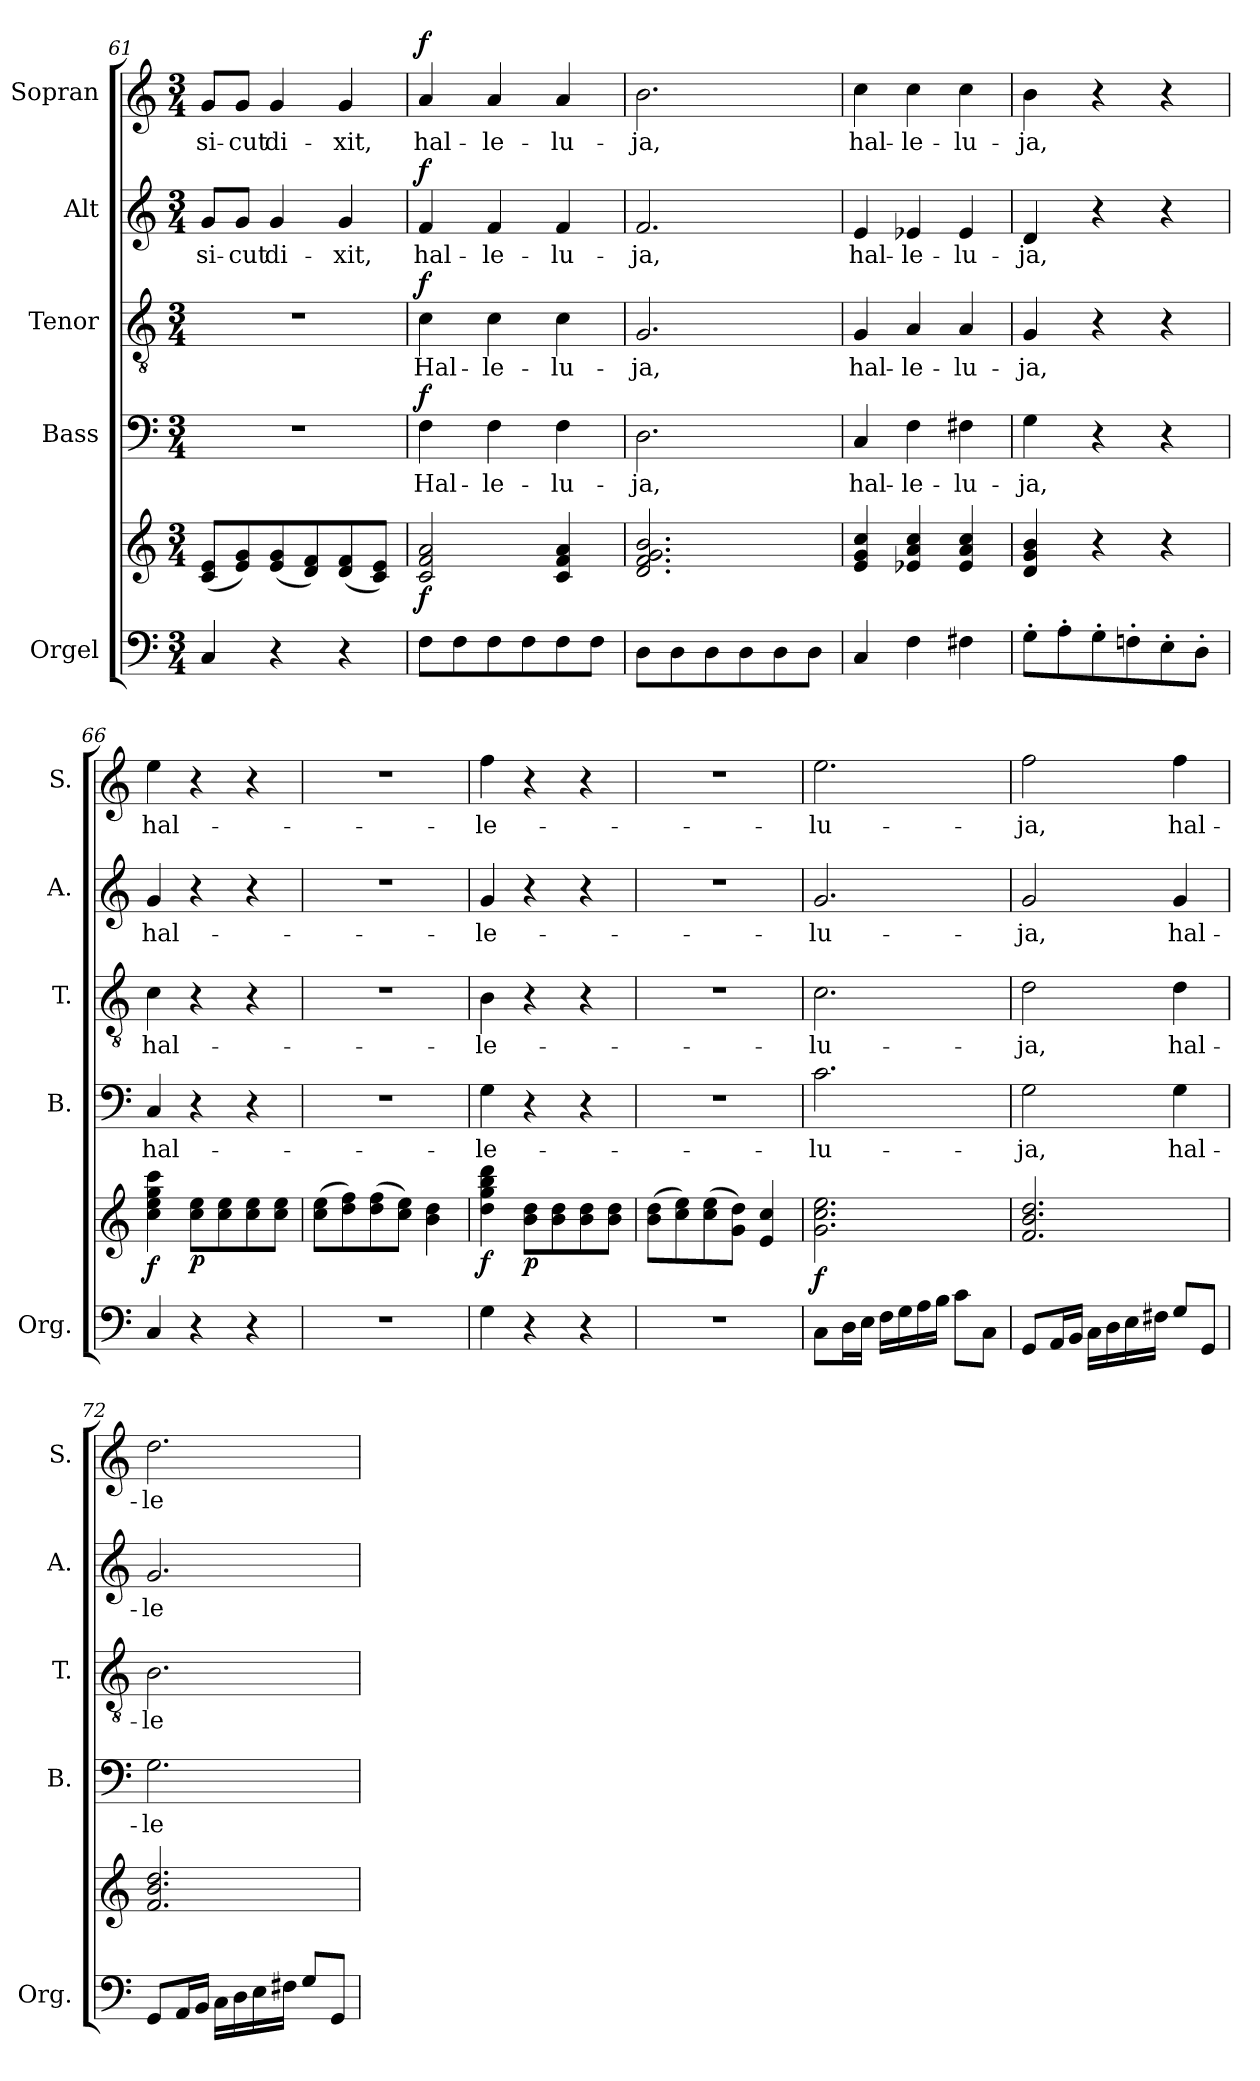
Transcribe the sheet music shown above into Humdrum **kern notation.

**kern	**kern	**dynam	**kern	**text	**dynam	**kern	**text	**dynam	**kern	**text	**dynam	**kern	**text	**dynam
*part5	*part5	*part5	*part4	*part4	*part4	*part3	*part3	*part3	*part2	*part2	*part2	*part1	*part1	*part1
*staff6	*staff5	*staff5/6	*staff4	*staff4	*staff4	*staff3	*staff3	*staff3	*staff2	*staff2	*staff2	*staff1	*staff1	*staff1
*I"Orgel	*	*	*I"Bass	*	*	*I"Tenor	*	*	*I"Alt	*	*	*I"Sopran	*	*
*I'Org.	*	*	*I'B.	*	*	*I'T.	*	*	*I'A.	*	*	*I'S.	*	*
*clefF4	*clefG2	*	*clefF4	*	*	*clefGv2	*	*	*clefG2	*	*	*clefG2	*	*
*k[]	*k[]	*	*k[]	*	*	*k[]	*	*	*k[]	*	*	*k[]	*	*
*C:	*C:	*	*C:	*	*	*C:	*	*	*C:	*	*	*C:	*	*
*M3/4	*M3/4	*	*M3/4	*	*	*M3/4	*	*	*M3/4	*	*	*M3/4	*	*
=61	=61	=61	=61	=61	=61	=61	=61	=61	=61	=61	=61	=61	=61	=61
!	!	!	!	!	!	!	!	!	!	!LO:LY:b	!	!	!LO:LY:b	!
4C/	(<8c/ 8e/L	.	2.r	.	.	2.r	.	.	8g/L	si-	.	8g/L	si-	.
!	!	!	!	!	!	!	!	!	!	!LO:LY:b	!	!	!LO:LY:b	!
.	8e/ 8g/)	.	.	.	.	.	.	.	8g/J	-cut	.	8g/J	-cut	.
!	!	!	!	!	!	!	!	!	!	!LO:LY:b	!	!	!LO:LY:b	!
4r	(<8e/ 8g/	.	.	.	.	.	.	.	4g/	di-	.	4g/	di-	.
.	8d/ 8f/)	.	.	.	.	.	.	.	.	.	.	.	.	.
!	!	!	!	!	!	!	!	!	!	!LO:LY:b	!	!	!LO:LY:b	!
4r	(<8d/ 8f/	.	.	.	.	.	.	.	4g/	-xit,	.	4g/	-xit,	.
.	8c/ 8e/J)	.	.	.	.	.	.	.	.	.	.	.	.	.
!!LO:LB:g=z
=62	=62	=62	=62	=62	=62	=62	=62	=62	=62	=62	=62	=62	=62	=62
!	!	!LO:DY:b	!	!LO:LY:b	!LO:DY:a	!	!LO:LY:b	!LO:DY:a	!	!LO:LY:b	!LO:DY:a	!	!LO:LY:b	!LO:DY:a
8F\L	2c/ 2f/ 2a/	f	4F\	Hal-	f	4c\	Hal-	f	4f/	hal-	f	4a/	hal-	f
8F\	.	.	.	.	.	.	.	.	.	.	.	.	.	.
!	!	!	!	!LO:LY:b	!	!	!LO:LY:b	!	!	!LO:LY:b	!	!	!LO:LY:b	!
8F\	.	.	4F\	-le-	.	4c\	-le-	.	4f/	-le-	.	4a/	-le-	.
8F\	.	.	.	.	.	.	.	.	.	.	.	.	.	.
!	!	!	!	!LO:LY:b	!	!	!LO:LY:b	!	!	!LO:LY:b	!	!	!LO:LY:b	!
8F\	4c/ 4f/ 4a/	.	4F\	-lu-	.	4c\	-lu-	.	4f/	-lu-	.	4a/	-lu-	.
8F\J	.	.	.	.	.	.	.	.	.	.	.	.	.	.
=63	=63	=63	=63	=63	=63	=63	=63	=63	=63	=63	=63	=63	=63	=63
!	!	!	!	!LO:LY:b	!	!	!LO:LY:b	!	!	!LO:LY:b	!	!	!LO:LY:b	!
8D\L	2.d/ 2.f/ 2.g/ 2.b/	.	2.D\	-ja,	.	2.G/	-ja,	.	2.f/	-ja,	.	2.b\	-ja,	.
8D\	.	.	.	.	.	.	.	.	.	.	.	.	.	.
8D\	.	.	.	.	.	.	.	.	.	.	.	.	.	.
8D\	.	.	.	.	.	.	.	.	.	.	.	.	.	.
8D\	.	.	.	.	.	.	.	.	.	.	.	.	.	.
8D\J	.	.	.	.	.	.	.	.	.	.	.	.	.	.
=64	=64	=64	=64	=64	=64	=64	=64	=64	=64	=64	=64	=64	=64	=64
!	!	!	!	!LO:LY:b	!	!	!LO:LY:b	!	!	!LO:LY:b	!	!	!LO:LY:b	!
4C/	4e/ 4g/ 4cc/	.	4C/	hal-	.	4G/	hal-	.	4e/	hal-	.	4cc\	hal-	.
!	!	!	!	!LO:LY:b	!	!	!LO:LY:b	!	!	!LO:LY:b	!	!	!LO:LY:b	!
4F\	4e-X/ 4a/ 4cc/	.	4F\	-le-	.	4A/	-le-	.	4e-X/	-le-	.	4cc\	-le-	.
!	!	!	!	!LO:LY:b	!	!	!LO:LY:b	!	!	!LO:LY:b	!	!	!LO:LY:b	!
4F#X\	4e-/ 4a/ 4cc/	.	4F#X\	-lu-	.	4A/	-lu-	.	4e-/	-lu-	.	4cc\	-lu-	.
=65	=65	=65	=65	=65	=65	=65	=65	=65	=65	=65	=65	=65	=65	=65
!	!	!	!	!LO:LY:b	!	!	!LO:LY:b	!	!	!LO:LY:b	!	!	!LO:LY:b	!
8G'>\L	4d/ 4g/ 4b/	.	4G\	-ja,	.	4G/	-ja,	.	4d/	-ja,	.	4b\	-ja,	.
8A'>\	.	.	.	.	.	.	.	.	.	.	.	.	.	.
8G'>\	4r	.	4r	.	.	4r	.	.	4r	.	.	4r	.	.
8Fn'>\	.	.	.	.	.	.	.	.	.	.	.	.	.	.
8E'>\	4r	.	4r	.	.	4r	.	.	4r	.	.	4r	.	.
8D'>\J	.	.	.	.	.	.	.	.	.	.	.	.	.	.
=66	=66	=66	=66	=66	=66	=66	=66	=66	=66	=66	=66	=66	=66	=66
!	!	!LO:DY:b	!	!LO:LY:b	!	!	!LO:LY:b	!	!	!LO:LY:b	!	!	!LO:LY:b	!
4C/	4cc\ 4ee\ 4gg\ 4ccc\	f	4C/	hal-	.	4c\	hal-	.	4g/	hal-	.	4ee\	hal-	.
!	!	!LO:DY:b	!	!	!	!	!	!	!	!	!	!	!	!
4r	8cc\ 8ee\L	p	4r	.	.	4r	.	.	4r	.	.	4r	.	.
.	8cc\ 8ee\	.	.	.	.	.	.	.	.	.	.	.	.	.
4r	8cc\ 8ee\	.	4r	.	.	4r	.	.	4r	.	.	4r	.	.
.	8cc\ 8ee\J	.	.	.	.	.	.	.	.	.	.	.	.	.
=67	=67	=67	=67	=67	=67	=67	=67	=67	=67	=67	=67	=67	=67	=67
2.r	(>8cc\ 8ee\L	.	2.r	.	.	2.r	.	.	2.r	.	.	2.r	.	.
.	8dd\ 8ff\)	.	.	.	.	.	.	.	.	.	.	.	.	.
.	(>8dd\ 8ff\	.	.	.	.	.	.	.	.	.	.	.	.	.
.	8cc\ 8ee\J)	.	.	.	.	.	.	.	.	.	.	.	.	.
.	4b\ 4dd\	.	.	.	.	.	.	.	.	.	.	.	.	.
=68	=68	=68	=68	=68	=68	=68	=68	=68	=68	=68	=68	=68	=68	=68
!	!	!LO:DY:b	!	!LO:LY:b	!	!	!LO:LY:b	!	!	!LO:LY:b	!	!	!LO:LY:b	!
4G\	4dd\ 4gg\ 4bb\ 4ddd\	f	4G\	-le-	.	4B\	-le-	.	4g/	-le-	.	4ff\	-le-	.
!	!	!LO:DY:b	!	!	!	!	!	!	!	!	!	!	!	!
4r	8b\ 8dd\L	p	4r	.	.	4r	.	.	4r	.	.	4r	.	.
.	8b\ 8dd\	.	.	.	.	.	.	.	.	.	.	.	.	.
4r	8b\ 8dd\	.	4r	.	.	4r	.	.	4r	.	.	4r	.	.
.	8b\ 8dd\J	.	.	.	.	.	.	.	.	.	.	.	.	.
=69	=69	=69	=69	=69	=69	=69	=69	=69	=69	=69	=69	=69	=69	=69
2.r	(>8b\ 8dd\L	.	2.r	.	.	2.r	.	.	2.r	.	.	2.r	.	.
.	8cc\ 8ee\)	.	.	.	.	.	.	.	.	.	.	.	.	.
.	(>8cc\ 8ee\	.	.	.	.	.	.	.	.	.	.	.	.	.
.	8g\ 8dd\J)	.	.	.	.	.	.	.	.	.	.	.	.	.
.	4e/ 4cc/	.	.	.	.	.	.	.	.	.	.	.	.	.
!!LO:PB:g=z
=70	=70	=70	=70	=70	=70	=70	=70	=70	=70	=70	=70	=70	=70	=70
!	!	!LO:DY:b	!	!LO:LY:b	!	!	!LO:LY:b	!	!	!LO:LY:b	!	!	!LO:LY:b	!
8C\L	2.g\ 2.cc\ 2.ee\	f	2.c\	-lu-	.	2.c\	-lu-	.	2.g/	-lu-	.	2.ee\	-lu-	.
16D\L	.	.	.	.	.	.	.	.	.	.	.	.	.	.
16E\JJ	.	.	.	.	.	.	.	.	.	.	.	.	.	.
16F\LL	.	.	.	.	.	.	.	.	.	.	.	.	.	.
16G\	.	.	.	.	.	.	.	.	.	.	.	.	.	.
16A\	.	.	.	.	.	.	.	.	.	.	.	.	.	.
16B\JJ	.	.	.	.	.	.	.	.	.	.	.	.	.	.
8c\L	.	.	.	.	.	.	.	.	.	.	.	.	.	.
8C\J	.	.	.	.	.	.	.	.	.	.	.	.	.	.
=71	=71	=71	=71	=71	=71	=71	=71	=71	=71	=71	=71	=71	=71	=71
!	!	!	!	!LO:LY:b	!	!	!LO:LY:b	!	!	!LO:LY:b	!	!	!LO:LY:b	!
8GG/L	2.f/ 2.b/ 2.dd/	.	2G\	-ja,	.	2d\	-ja,	.	2g/	-ja,	.	2ff\	-ja,	.
16AA/L	.	.	.	.	.	.	.	.	.	.	.	.	.	.
16BB/JJ	.	.	.	.	.	.	.	.	.	.	.	.	.	.
16C\LL	.	.	.	.	.	.	.	.	.	.	.	.	.	.
16D\	.	.	.	.	.	.	.	.	.	.	.	.	.	.
16E\	.	.	.	.	.	.	.	.	.	.	.	.	.	.
16F#X\JJ	.	.	.	.	.	.	.	.	.	.	.	.	.	.
!	!	!	!	!LO:LY:b	!	!	!LO:LY:b	!	!	!LO:LY:b	!	!	!LO:LY:b	!
8G/L	.	.	4G\	hal-	.	4d\	hal-	.	4g/	hal-	.	4ff\	hal-	.
8GG/J	.	.	.	.	.	.	.	.	.	.	.	.	.	.
=72	=72	=72	=72	=72	=72	=72	=72	=72	=72	=72	=72	=72	=72	=72
!	!	!	!	!LO:LY:b	!	!	!LO:LY:b	!	!	!LO:LY:b	!	!	!LO:LY:b	!
8GG/L	2.f/ 2.b/ 2.dd/	.	2.G\	-le-	.	2.B\	-le-	.	2.g/	-le-	.	2.dd\	-le-	.
16AA/L	.	.	.	.	.	.	.	.	.	.	.	.	.	.
16BB/JJ	.	.	.	.	.	.	.	.	.	.	.	.	.	.
16C\LL	.	.	.	.	.	.	.	.	.	.	.	.	.	.
16D\	.	.	.	.	.	.	.	.	.	.	.	.	.	.
16E\	.	.	.	.	.	.	.	.	.	.	.	.	.	.
16F#X\JJ	.	.	.	.	.	.	.	.	.	.	.	.	.	.
8G/L	.	.	.	.	.	.	.	.	.	.	.	.	.	.
8GG/J	.	.	.	.	.	.	.	.	.	.	.	.	.	.
=	=	=	=	=	=	=	=	=	=	=	=	=	=	=
*-	*-	*-	*-	*-	*-	*-	*-	*-	*-	*-	*-	*-	*-	*-
